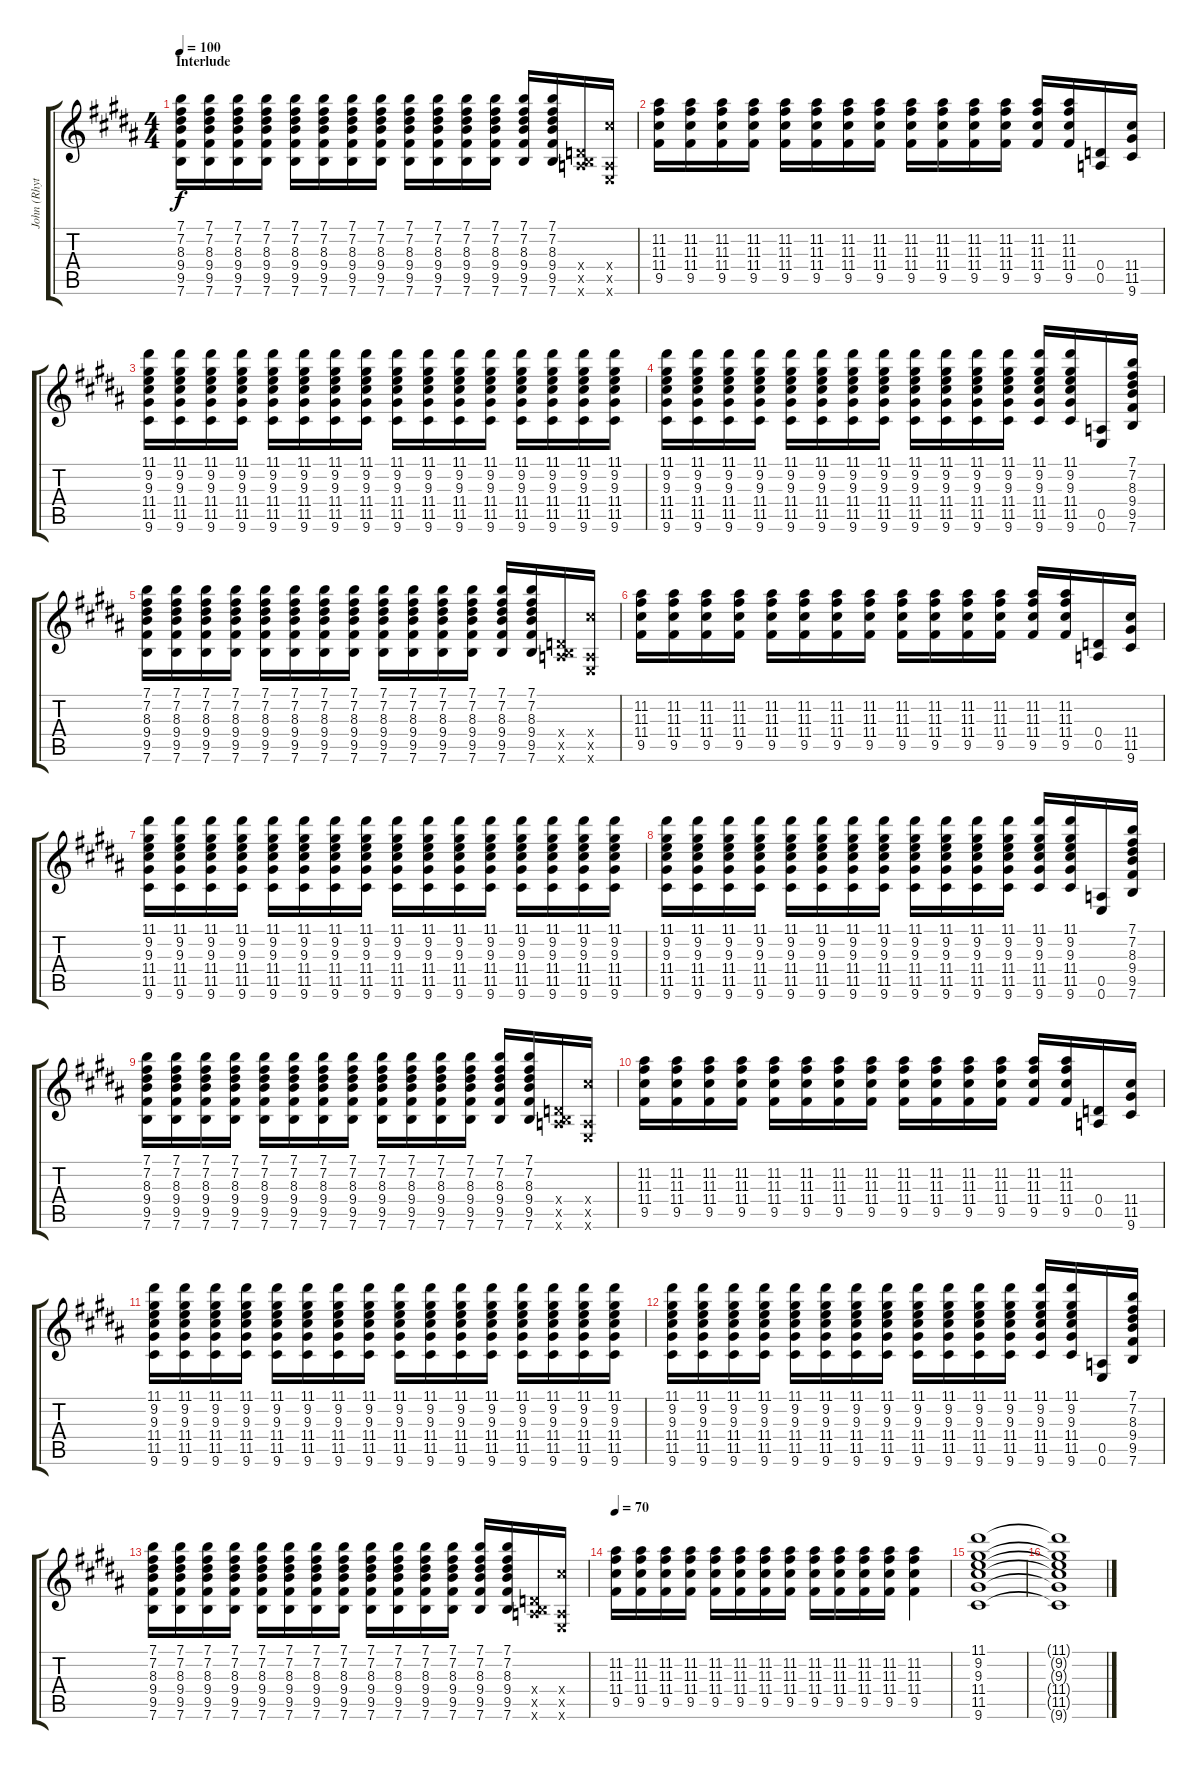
\track ("John (Rhythm Guitar)" "John (Rhyt") {instrument distortionguitar}
\staff {score tabs}
\tuning (E4 B3 G3 D3 A2 E2) {hide}
\ts (4 4)
\section ("" "Interlude")
\tempo 100
\clef g2
\ks b
(7.1 7.2 8.3 9.4 9.5 7.6).16{dy f} (7.1 7.2 8.3 9.4 9.5 7.6).16 (7.1 7.2 8.3 9.4 9.5 7.6).16 (7.1 7.2 8.3 9.4 9.5 7.6).16 (7.1 7.2 8.3 9.4 9.5 7.6).16 (7.1 7.2 8.3 9.4 9.5 7.6).16 (7.1 7.2 8.3 9.4 9.5 7.6).16 (7.1 7.2 8.3 9.4 9.5 7.6).16 (7.1 7.2 8.3 9.4 9.5 7.6).16 (7.1 7.2 8.3 9.4 9.5 7.6).16 (7.1 7.2 8.3 9.4 9.5 7.6).16 (7.1 7.2 8.3 9.4 9.5 7.6).16 (7.1 7.2 8.3 9.4 9.5 7.6).16 (7.1 7.2 8.3 9.4 9.5 7.6).16 (0.4{x} 0.5{x} 7.6{x}).16 (11.4{x} 0.5{x} 0.6{x}).16 |
(11.2 11.3 11.4 9.5).16 (11.2 11.3 11.4 9.5).16 (11.2 11.3 11.4 9.5).16 (11.2 11.3 11.4 9.5).16 (11.2 11.3 11.4 9.5).16 (11.2 11.3 11.4 9.5).16 (11.2 11.3 11.4 9.5).16 (11.2 11.3 11.4 9.5).16 (11.2 11.3 11.4 9.5).16 (11.2 11.3 11.4 9.5).16 (11.2 11.3 11.4 9.5).16 (11.2 11.3 11.4 9.5).16 (11.2 11.3 11.4 9.5).16 (11.2 11.3 11.4 9.5).16 (0.4 0.5).16 (11.4 11.5 9.6).16 |
(11.1 9.2 9.3 11.4 11.5 9.6).16 (11.1 9.2 9.3 11.4 11.5 9.6).16 (11.1 9.2 9.3 11.4 11.5 9.6).16 (11.1 9.2 9.3 11.4 11.5 9.6).16 (11.1 9.2 9.3 11.4 11.5 9.6).16 (11.1 9.2 9.3 11.4 11.5 9.6).16 (11.1 9.2 9.3 11.4 11.5 9.6).16 (11.1 9.2 9.3 11.4 11.5 9.6).16 (11.1 9.2 9.3 11.4 11.5 9.6).16 (11.1 9.2 9.3 11.4 11.5 9.6).16 (11.1 9.2 9.3 11.4 11.5 9.6).16 (11.1 9.2 9.3 11.4 11.5 9.6).16 (11.1 9.2 9.3 11.4 11.5 9.6).16 (11.1 9.2 9.3 11.4 11.5 9.6).16 (11.1 9.2 9.3 11.4 11.5 9.6).16 (11.1 9.2 9.3 11.4 11.5 9.6).16 |
(11.1 9.2 9.3 11.4 11.5 9.6).16 (11.1 9.2 9.3 11.4 11.5 9.6).16 (11.1 9.2 9.3 11.4 11.5 9.6).16 (11.1 9.2 9.3 11.4 11.5 9.6).16 (11.1 9.2 9.3 11.4 11.5 9.6).16 (11.1 9.2 9.3 11.4 11.5 9.6).16 (11.1 9.2 9.3 11.4 11.5 9.6).16 (11.1 9.2 9.3 11.4 11.5 9.6).16 (11.1 9.2 9.3 11.4 11.5 9.6).16 (11.1 9.2 9.3 11.4 11.5 9.6).16 (11.1 9.2 9.3 11.4 11.5 9.6).16 (11.1 9.2 9.3 11.4 11.5 9.6).16 (11.1 9.2 9.3 11.4 11.5 9.6).16 (11.1 9.2 9.3 11.4 11.5 9.6).16 (0.5 0.6).16 (7.1 7.2 8.3 9.4 9.5 7.6).16 |
(7.1 7.2 8.3 9.4 9.5 7.6).16 (7.1 7.2 8.3 9.4 9.5 7.6).16 (7.1 7.2 8.3 9.4 9.5 7.6).16 (7.1 7.2 8.3 9.4 9.5 7.6).16 (7.1 7.2 8.3 9.4 9.5 7.6).16 (7.1 7.2 8.3 9.4 9.5 7.6).16 (7.1 7.2 8.3 9.4 9.5 7.6).16 (7.1 7.2 8.3 9.4 9.5 7.6).16 (7.1 7.2 8.3 9.4 9.5 7.6).16 (7.1 7.2 8.3 9.4 9.5 7.6).16 (7.1 7.2 8.3 9.4 9.5 7.6).16 (7.1 7.2 8.3 9.4 9.5 7.6).16 (7.1 7.2 8.3 9.4 9.5 7.6).16 (7.1 7.2 8.3 9.4 9.5 7.6).16 (0.4{x} 0.5{x} 7.6{x}).16 (11.4{x} 0.5{x} 0.6{x}).16 |
(11.2 11.3 11.4 9.5).16 (11.2 11.3 11.4 9.5).16 (11.2 11.3 11.4 9.5).16 (11.2 11.3 11.4 9.5).16 (11.2 11.3 11.4 9.5).16 (11.2 11.3 11.4 9.5).16 (11.2 11.3 11.4 9.5).16 (11.2 11.3 11.4 9.5).16 (11.2 11.3 11.4 9.5).16 (11.2 11.3 11.4 9.5).16 (11.2 11.3 11.4 9.5).16 (11.2 11.3 11.4 9.5).16 (11.2 11.3 11.4 9.5).16 (11.2 11.3 11.4 9.5).16 (0.4 0.5).16 (11.4 11.5 9.6).16 |
(11.1 9.2 9.3 11.4 11.5 9.6).16 (11.1 9.2 9.3 11.4 11.5 9.6).16 (11.1 9.2 9.3 11.4 11.5 9.6).16 (11.1 9.2 9.3 11.4 11.5 9.6).16 (11.1 9.2 9.3 11.4 11.5 9.6).16 (11.1 9.2 9.3 11.4 11.5 9.6).16 (11.1 9.2 9.3 11.4 11.5 9.6).16 (11.1 9.2 9.3 11.4 11.5 9.6).16 (11.1 9.2 9.3 11.4 11.5 9.6).16 (11.1 9.2 9.3 11.4 11.5 9.6).16 (11.1 9.2 9.3 11.4 11.5 9.6).16 (11.1 9.2 9.3 11.4 11.5 9.6).16 (11.1 9.2 9.3 11.4 11.5 9.6).16 (11.1 9.2 9.3 11.4 11.5 9.6).16 (11.1 9.2 9.3 11.4 11.5 9.6).16 (11.1 9.2 9.3 11.4 11.5 9.6).16 |
(11.1 9.2 9.3 11.4 11.5 9.6).16 (11.1 9.2 9.3 11.4 11.5 9.6).16 (11.1 9.2 9.3 11.4 11.5 9.6).16 (11.1 9.2 9.3 11.4 11.5 9.6).16 (11.1 9.2 9.3 11.4 11.5 9.6).16 (11.1 9.2 9.3 11.4 11.5 9.6).16 (11.1 9.2 9.3 11.4 11.5 9.6).16 (11.1 9.2 9.3 11.4 11.5 9.6).16 (11.1 9.2 9.3 11.4 11.5 9.6).16 (11.1 9.2 9.3 11.4 11.5 9.6).16 (11.1 9.2 9.3 11.4 11.5 9.6).16 (11.1 9.2 9.3 11.4 11.5 9.6).16 (11.1 9.2 9.3 11.4 11.5 9.6).16 (11.1 9.2 9.3 11.4 11.5 9.6).16 (0.5 0.6).16 (7.1 7.2 8.3 9.4 9.5 7.6).16 |
(7.1 7.2 8.3 9.4 9.5 7.6).16 (7.1 7.2 8.3 9.4 9.5 7.6).16 (7.1 7.2 8.3 9.4 9.5 7.6).16 (7.1 7.2 8.3 9.4 9.5 7.6).16 (7.1 7.2 8.3 9.4 9.5 7.6).16 (7.1 7.2 8.3 9.4 9.5 7.6).16 (7.1 7.2 8.3 9.4 9.5 7.6).16 (7.1 7.2 8.3 9.4 9.5 7.6).16 (7.1 7.2 8.3 9.4 9.5 7.6).16 (7.1 7.2 8.3 9.4 9.5 7.6).16 (7.1 7.2 8.3 9.4 9.5 7.6).16 (7.1 7.2 8.3 9.4 9.5 7.6).16 (7.1 7.2 8.3 9.4 9.5 7.6).16 (7.1 7.2 8.3 9.4 9.5 7.6).16 (0.4{x} 0.5{x} 7.6{x}).16 (11.4{x} 0.5{x} 0.6{x}).16 |
(11.2 11.3 11.4 9.5).16 (11.2 11.3 11.4 9.5).16 (11.2 11.3 11.4 9.5).16 (11.2 11.3 11.4 9.5).16 (11.2 11.3 11.4 9.5).16 (11.2 11.3 11.4 9.5).16 (11.2 11.3 11.4 9.5).16 (11.2 11.3 11.4 9.5).16 (11.2 11.3 11.4 9.5).16 (11.2 11.3 11.4 9.5).16 (11.2 11.3 11.4 9.5).16 (11.2 11.3 11.4 9.5).16 (11.2 11.3 11.4 9.5).16 (11.2 11.3 11.4 9.5).16 (0.4 0.5).16 (11.4 11.5 9.6).16 |
(11.1 9.2 9.3 11.4 11.5 9.6).16 (11.1 9.2 9.3 11.4 11.5 9.6).16 (11.1 9.2 9.3 11.4 11.5 9.6).16 (11.1 9.2 9.3 11.4 11.5 9.6).16 (11.1 9.2 9.3 11.4 11.5 9.6).16 (11.1 9.2 9.3 11.4 11.5 9.6).16 (11.1 9.2 9.3 11.4 11.5 9.6).16 (11.1 9.2 9.3 11.4 11.5 9.6).16 (11.1 9.2 9.3 11.4 11.5 9.6).16 (11.1 9.2 9.3 11.4 11.5 9.6).16 (11.1 9.2 9.3 11.4 11.5 9.6).16 (11.1 9.2 9.3 11.4 11.5 9.6).16 (11.1 9.2 9.3 11.4 11.5 9.6).16 (11.1 9.2 9.3 11.4 11.5 9.6).16 (11.1 9.2 9.3 11.4 11.5 9.6).16 (11.1 9.2 9.3 11.4 11.5 9.6).16 |
(11.1 9.2 9.3 11.4 11.5 9.6).16 (11.1 9.2 9.3 11.4 11.5 9.6).16 (11.1 9.2 9.3 11.4 11.5 9.6).16 (11.1 9.2 9.3 11.4 11.5 9.6).16 (11.1 9.2 9.3 11.4 11.5 9.6).16 (11.1 9.2 9.3 11.4 11.5 9.6).16 (11.1 9.2 9.3 11.4 11.5 9.6).16 (11.1 9.2 9.3 11.4 11.5 9.6).16 (11.1 9.2 9.3 11.4 11.5 9.6).16 (11.1 9.2 9.3 11.4 11.5 9.6).16 (11.1 9.2 9.3 11.4 11.5 9.6).16 (11.1 9.2 9.3 11.4 11.5 9.6).16 (11.1 9.2 9.3 11.4 11.5 9.6).16 (11.1 9.2 9.3 11.4 11.5 9.6).16 (0.5 0.6).16 (7.1 7.2 8.3 9.4 9.5 7.6).16 |
(7.1 7.2 8.3 9.4 9.5 7.6).16 (7.1 7.2 8.3 9.4 9.5 7.6).16 (7.1 7.2 8.3 9.4 9.5 7.6).16 (7.1 7.2 8.3 9.4 9.5 7.6).16 (7.1 7.2 8.3 9.4 9.5 7.6).16 (7.1 7.2 8.3 9.4 9.5 7.6).16 (7.1 7.2 8.3 9.4 9.5 7.6).16 (7.1 7.2 8.3 9.4 9.5 7.6).16 (7.1 7.2 8.3 9.4 9.5 7.6).16 (7.1 7.2 8.3 9.4 9.5 7.6).16 (7.1 7.2 8.3 9.4 9.5 7.6).16 (7.1 7.2 8.3 9.4 9.5 7.6).16 (7.1 7.2 8.3 9.4 9.5 7.6).16 (7.1 7.2 8.3 9.4 9.5 7.6).16 (0.4{x} 0.5{x} 7.6{x}).16 (11.4{x} 0.5{x} 0.6{x}).16 |
\tempo 70
(11.2 11.3 11.4 9.5).16 (11.2 11.3 11.4 9.5).16 (11.2 11.3 11.4 9.5).16 (11.2 11.3 11.4 9.5).16 (11.2 11.3 11.4 9.5).16 (11.2 11.3 11.4 9.5).16 (11.2 11.3 11.4 9.5).16 (11.2 11.3 11.4 9.5).16 (11.2 11.3 11.4 9.5).16 (11.2 11.3 11.4 9.5).16 (11.2 11.3 11.4 9.5).16 (11.2 11.3 11.4 9.5).16 (11.2 11.3 11.4 9.5).4 |
(11.1 9.2 9.3 11.4 11.5 9.6).1 |
(11.1{t} 9.2{t} 9.3{t} 11.4{t} 11.5{t} 9.6{t}).1
